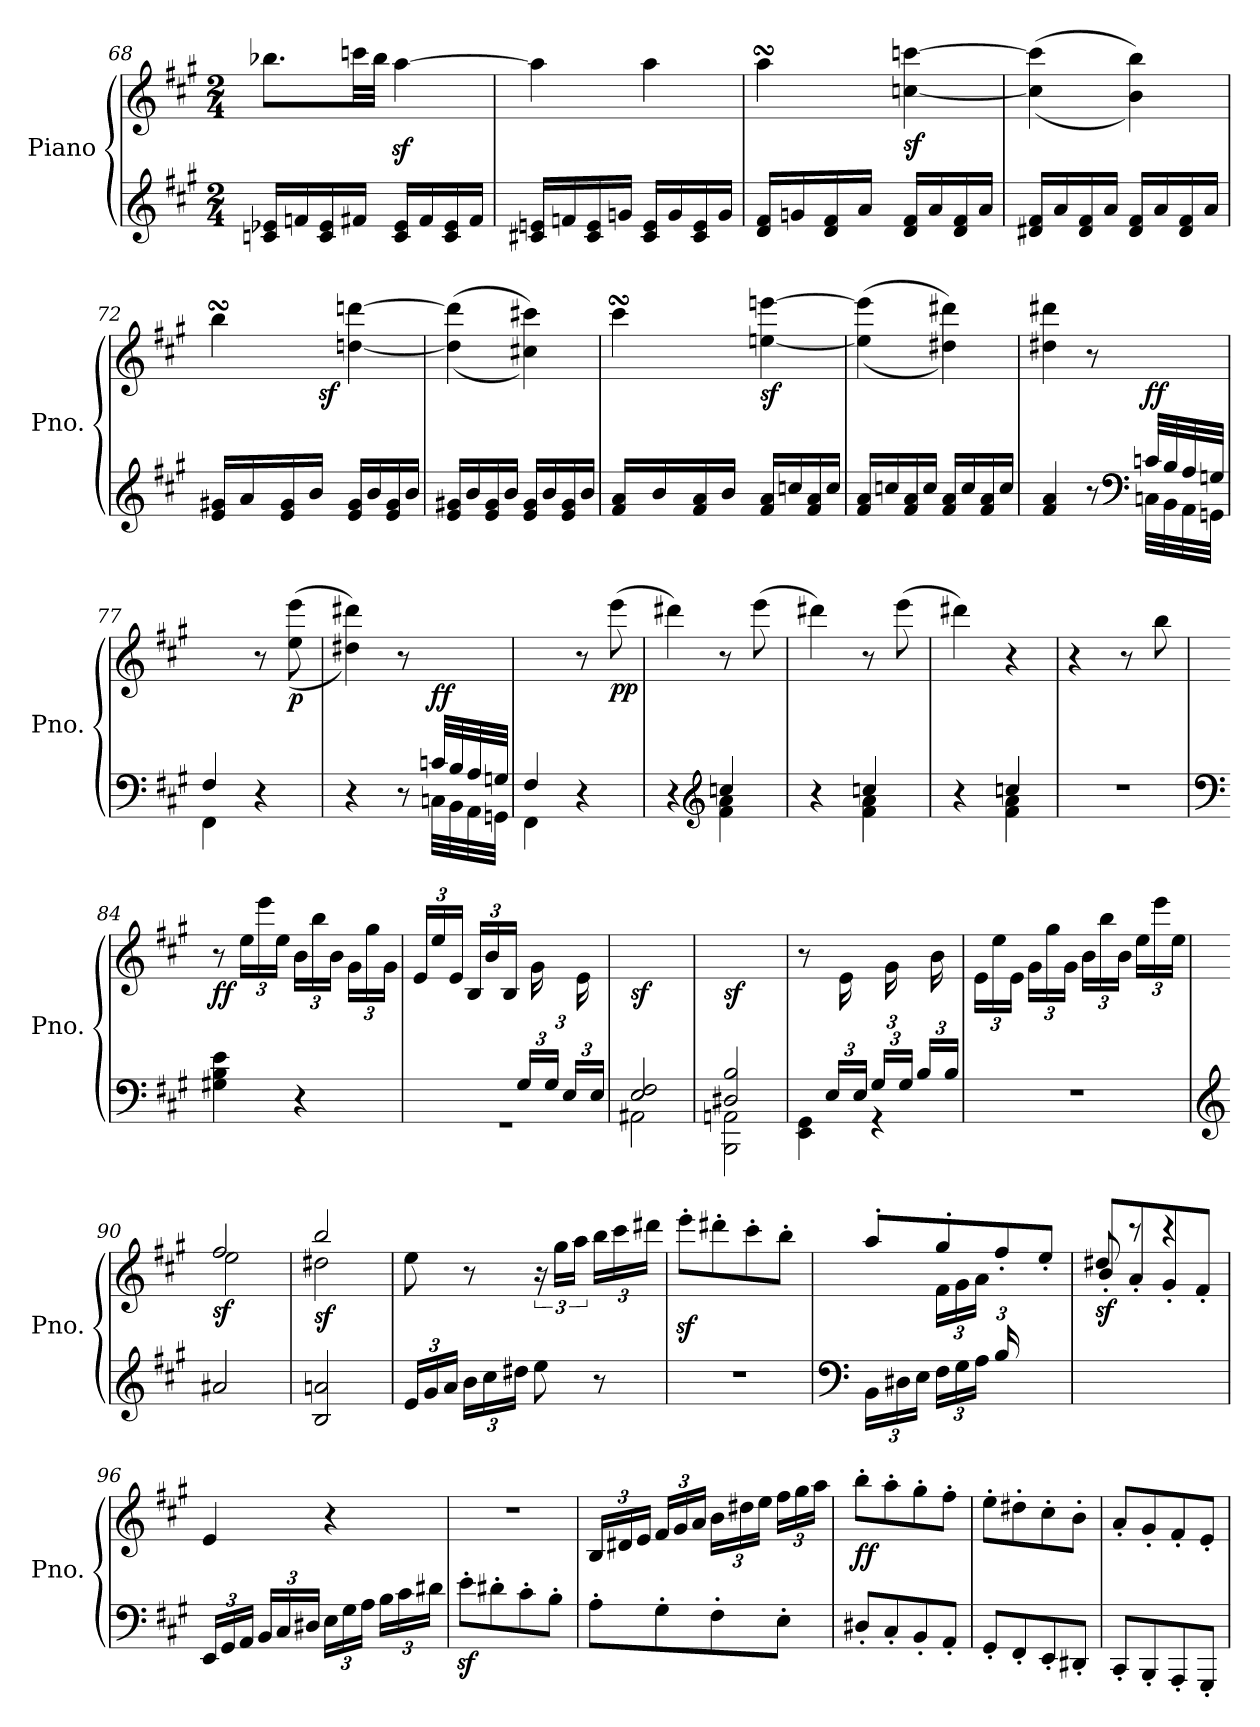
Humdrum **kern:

**kern	**kern	**dynam
*part1	*part1	*part1
*staff2	*staff1	*staff1/2
*I"Piano	*	*
*I'Pno.	*	*
*clefG2	*clefG2	*
*k[f#c#g#]	*k[f#c#g#]	*
*A:	*A:	*
*M2/4	*M2/4	*
=68	=68	=68
16cn/ 16e-X/LL	8.bb-X\L	.
16fn/	.	.
16c/ 16e-/	.	.
16f#X/JJ	32cccn\LL	.
.	32bb-\JJJ	.
16c/ 16e-/LL	[4aaz<\	.
16f#/	.	.
16c/ 16e-/	.	.
16f#/JJ	.	.
=69	=69	=69
16c#X/ 16en/LL	4aa\]	.
16fn/	.	.
16c#/ 16e/	.	.
16gn/JJ	.	.
16c#/ 16e/LL	4aa\	.
16g/	.	.
16c#/ 16e/	.	.
16g/JJ	.	.
=70	=70	=70
*	*^	*
16d/ 16f#/LL	4aasSSs\	24aayy	.
.	.	24bbyy	.
16gn/	.	.	.
.	.	24aayy	.
16d/ 16f#/	.	24gg#yy	.
.	.	24aayy	.
16a/JJ	.	.	.
.	.	24bbyy	.
!	!	!	!LO:DY:b
16d/ 16f#/LL	[4ccn\ [4cccn\	4ryy	sf
16a/	.	.	.
16d/ 16f#/	.	.	.
16a/JJ	.	.	.
*	*v	*v	*
=71	=71	=71
16d#X/ 16f#/LL	(>(>4cc\] 4ccc\]	.
16a/	.	.
16d#/ 16f#/	.	.
16a/JJ	.	.
16d#/ 16f#/LL	4b\ 4bb\))	.
16a/	.	.
16d#/ 16f#/	.	.
16a/JJ	.	.
=72	=72	=72
*	*^	*
16e/ 16g#X/LL	4bbsSSS\	24bbyy	.
.	.	24ccc#yy	.
16a/	.	.	.
.	.	24bbyy	.
16e/ 16g#/	.	24aa#Xyy	.
.	.	24bbyy	.
16b/JJ	.	.	.
!	!	!	!LO:DY:b
.	.	24ccc#yy	sf
16e/ 16g#/LL	[4ddn\ [4dddn\	4ryy	.
16b/	.	.	.
16e/ 16g#/	.	.	.
16b/JJ	.	.	.
*	*v	*v	*
=73	=73	=73
16e/ 16g#X/LL	(>(>4dd\] 4ddd\]	.
16b/	.	.
16e/ 16g#/	.	.
16b/JJ	.	.
16e/ 16g#/LL	4cc#X\ 4ccc#X\))	.
16b/	.	.
16e/ 16g#/	.	.
16b/JJ	.	.
=74	=74	=74
*	*^	*
16f#/ 16a/LL	4ccc#sSsS\	24ccc#yy	.
.	.	24ddd#Xyy	.
16b/	.	.	.
.	.	24ccc#yy	.
16f#/ 16a/	.	24bb#iyy	.
.	.	24ccc#yy	.
16b/JJ	.	.	.
.	.	24ddd#yy	.
!	!	!	!LO:DY:b
16f#/ 16a/LL	[4een\ [4eeen\	4ryy	sf
16ccn/	.	.	.
16f#/ 16a/	.	.	.
16cc/JJ	.	.	.
*	*v	*v	*
=75	=75	=75
16f#/ 16a/LL	(>(>4ee\] 4eee\]	.
16ccn/	.	.
16f#/ 16a/	.	.
16cc/JJ	.	.
16f#/ 16a/LL	4dd#X\ 4ddd#X\))	.
16cc/	.	.
16f#/ 16a/	.	.
16cc/JJ	.	.
=76	=76	=76
*^	*	*
4.ryy	4f#/ 4a/	4dd#X\ 4ddd#X\	.
.	8r	8r	.
*clefF4	*	*	*
!	!	!	!LO:DY:b
32cn/LLL	32Cn\LLL	8ryy	ff
32B/	32BB\	.	.
32A/	32AA\	.	.
32Gn/JJJ	32GGn\JJJ	.	.
=77	=77	=77	=77
4F#/	4FF#\	4ryy	.
4ryy	4r	8r	.
!	!	!	!LO:DY:b
.	.	(>(>8ee\ 8eee\	p
=78	=78	=78	=78
4.ryy	4r	4dd#X\ 4ddd#X\))	.
.	8r	8r	.
!	!	!	!LO:DY:b
32cn/LLL	32Cn\LLL	8ryy	ff
32B/	32BB\	.	.
32A/	32AA\	.	.
32Gn/JJJ	32GGn\JJJ	.	.
=79	=79	=79	=79
4F#/	4FF#\	4ryy	.
4ryy	4r	8r	.
!	!	!	!LO:DY:b
.	.	(>8eee\	pp
=80	=80	=80	=80
4r	4ryy	4ddd#X\)	.
*clefG2	*	*	*
4ccn/	4f#\ 4a\	8r	.
.	.	(>8eee\	.
=81	=81	=81	=81
4r	4ryy	4ddd#X\)	.
4ccn/	4f#\ 4a\	8r	.
.	.	(>8eee\	.
=82	=82	=82	=82
4r	4ryy	4ddd#X\)	.
4ccn/	4f#\ 4a\	4r	.
*v	*v	*	*
=83	=83	=83
2r	4r	.
.	8r	.
.	8bb\	.
=84	=84	=84
*clefF4	*	*
!	!	!LO:DY:b
4G#X\ 4B\ 4e\	8r	ff
*	*Xbrackettup	*
.	24ee\LL	.
.	24eee\	.
.	24ee\JJ	.
4r	24b\LL	.
.	24bb\	.
.	24b\JJ	.
.	24g#\LL	.
.	24gg#\	.
.	24g#\JJ	.
=85	=85	=85
*^	*	*
4ryy	2rGG	24e/LL	.
.	.	24ee/	.
.	.	24e/JJ	.
.	.	24B/LL	.
.	.	24b/	.
.	.	24B/JJ	.
*Xbrackettup	*	*	*
24G#/LL	.	24ryy	.
24ryy	.	24g#\	.
24G#/JJ	.	12ryy	.
24E/LL	.	.	.
24ryy	.	24e\	.
24E/JJ	.	24ryy	.
=86	=86	=86	=86
!	!	!	!LO:DY:b
2E/ 2F#/	2AA#X\	2ryy	sf
=87	=87	=87	=87
!	!	!	!LO:DY:b
2D#X/ 2B/	2BBB\ 2AAn\	2ryy	sf
=88	=88	=88	=88
8ryy	4EE\ 4GG#\	8r	.
24E/LL	.	24ryy	.
24ryy	.	24e\	.
24E/JJ	.	12ryy	.
24G#/LL	4rGG	.	.
24ryy	.	24g#\	.
24G#/JJ	.	12ryy	.
24B/LL	.	.	.
24ryy	.	24b\	.
24B/JJ	.	24ryy	.
*v	*v	*	*
=89	=89	=89
2r	24e\LL	.
.	24ee\	.
.	24e\JJ	.
.	24g#\LL	.
.	24gg#\	.
.	24g#\JJ	.
.	24b\LL	.
.	24bb\	.
.	24b\JJ	.
.	24ee\LL	.
.	24eee\	.
.	24ee\JJ	.
=90	=90	=90
*clefG2	*	*
*	*^	*
!	!	!	!LO:DY:b
2a#X/	2ff#/	2ee\	sf
=91	=91	=91	=91
!	!	!	!LO:DY:b
2B/ 2an/	2bb/	2dd#X\	sf
*	*v	*v	*
=92	=92	=92
24e/LL	8ee\	.
24g#/	.	.
24a/JJ	.	.
24b\LL	8r	.
24cc#\	.	.
24dd#X\JJ	.	.
*	*brackettup	*
8ee\	24r	.
.	24gg#\LL	.
.	24aa\JJ	.
*	*Xbrackettup	*
8r	24bb\LL	.
.	24ccc#\	.
.	24ddd#X\JJ	.
=93	=93	=93
2r	8eeez<'\L	.
.	8ddd#X'\	.
.	8ccc#'\	.
.	8bb'\J	.
=94	=94	=94
*clefF4	*	*
*	*^	*
24BB\LL	8aa'/L	24%7ryy	.
24D#X\	.	.	.
24E\JJ	.	.	.
24F#\LL	8gg#'/	.	.
24G#\	.	.	.
24A\JJ	.	.	.
24B/LL	8ff#'/	.	.
24%5ryy	.	24d#X\	.
.	.	24e\JJ	.
.	8ee'/J	24f#\LL	.
.	.	24g#\	.
.	.	24a\JJ	.
=95	=95	=95	=95
!	!	!	!LO:DY:b
2ryy	8dd#X/	8b'/L	sf
.	8rccc	8a'/	.
.	4rccc	8g#'/	.
.	.	8f#'/J	.
*	*v	*v	*
=96	=96	=96
24EE/LL	4e/	.
24GG#/	.	.
24AA/JJ	.	.
24BB/LL	.	.
24C#/	.	.
24D#X/JJ	.	.
24E\LL	4r	.
24G#\	.	.
24A\JJ	.	.
24B\LL	.	.
24c#\	.	.
24d#X\JJ	.	.
=97	=97	=97
8ez<'\L	2r	.
8d#X'\	.	.
8c#'\	.	.
8B'\J	.	.
=98	=98	=98
8A'\L	24B/LL	.
.	24d#X/	.
.	24e/JJ	.
8G#'\	24f#/LL	.
.	24g#/	.
.	24a/JJ	.
8F#'\	24b\LL	.
.	24dd#X\	.
.	24ee\JJ	.
8E'\J	24ff#\LL	.
.	24gg#\	.
.	24aa\JJ	.
=99	=99	=99
!	!	!LO:DY:b
8D#X'/L	8bb'\L	ff
8C#'/	8aa'\	.
8BB'/	8gg#'\	.
8AA'/J	8ff#'\J	.
=100	=100	=100
8GG#'/L	8ee'\L	.
8FF#'/	8dd#X'\	.
8EE'/	8cc#'\	.
8DD#X'/J	8b'\J	.
=101	=101	=101
8CC#'/L	8a'/L	.
8BBB'/	8g#'/	.
8AAA'/	8f#'/	.
8GGG#'/J	8e'/J	.
=	=	=
*-	*-	*-
